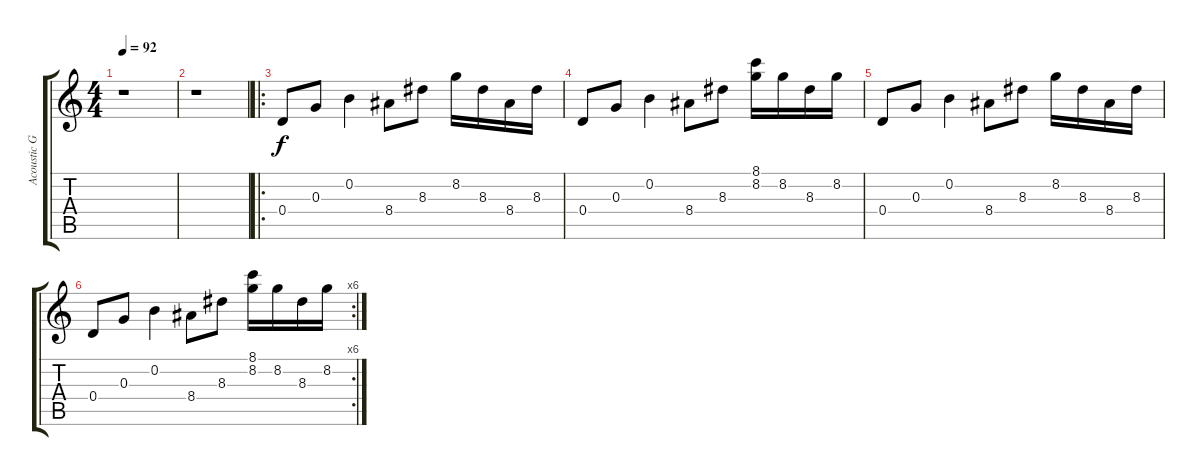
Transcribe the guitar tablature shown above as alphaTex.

\track ("Acoustic Guitar" "Acoustic G") {instrument acousticguitarnylon}
\staff {score tabs}
\tuning (E4 B3 G3 D3 A2 E2) {hide}
\ts (4 4)
\tempo 92
\clef g2
\ks c
r.1{dy f} |
r.1 |
\ro
0.4.8 0.3.8 0.2.4 8.4.8 8.3.8 8.2.16 8.3.16 8.4.16 8.3.16 |
0.4.8 0.3.8 0.2.4 8.4.8 8.3.8 (8.1 8.2).16 8.2.16 8.3.16 8.2.16 |
0.4.8 0.3.8 0.2.4 8.4.8 8.3.8 8.2.16 8.3.16 8.4.16 8.3.16 |
\rc 6
0.4.8 0.3.8 0.2.4 8.4.8 8.3.8 (8.1 8.2).16 8.2.16 8.3.16 8.2.16
